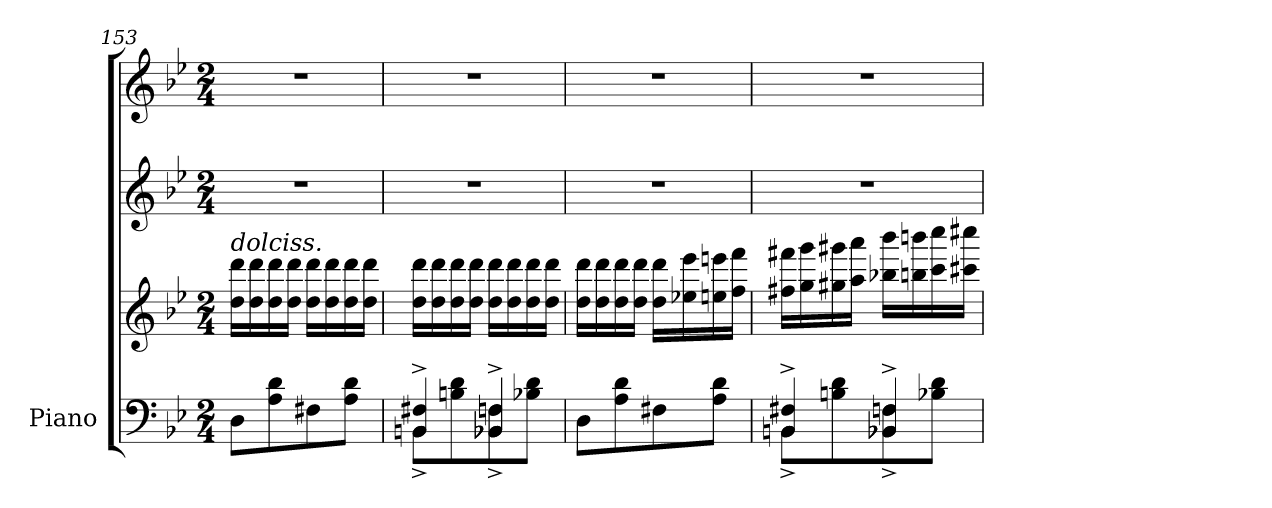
**kern	**kern	**kern	**kern
*part1	*part1	*part1	*part1
*staff4	*staff3	*staff2	*staff1
*I"Piano	*	*	*
*I'Pno.	*	*	*
*clefF4	*clefG2	*clefG2	*clefG2
*k[b-e-]	*k[b-e-]	*k[b-e-]	*k[b-e-]
*M2/4	*M2/4	*M2/4	*M2/4
*MM120	*MM120	*MM120	*MM120
=153	=153	=153	=153
!	!LO:TX:a:i:t=dolciss.	!	!
8D\L	16dd\ 16ddd\LL	2r	2r
.	16dd\ 16ddd\	.	.
8A\ 8d\	16dd\ 16ddd\	.	.
.	16dd\ 16ddd\JJ	.	.
8F#X\	16dd\ 16ddd\LL	.	.
.	16dd\ 16ddd\	.	.
8A\ 8d\J	16dd\ 16ddd\	.	.
.	16dd\ 16ddd\JJ	.	.
=154	=154	=154	=154
*^	*	*	*
4BBn/^ 4F#X/^	8BB^\L	16dd\ 16ddd\LL	2r	2r
.	.	16dd\ 16ddd\	.	.
.	8Bn\ 8d\	16dd\ 16ddd\	.	.
.	.	16dd\ 16ddd\JJ	.	.
4BB-X/^ 4Fn/^	8BB-\^ 8F\^	16dd\ 16ddd\LL	.	.
.	.	16dd\ 16ddd\	.	.
.	8B-X\ 8d\J	16dd\ 16ddd\	.	.
.	.	16dd\ 16ddd\JJ	.	.
*v	*v	*	*	*
!!LO:LB:g=z
=155	=155	=155	=155
8D\L	16dd\ 16ddd\LL	2r	2r
.	16dd\ 16ddd\	.	.
8A\ 8d\	16dd\ 16ddd\	.	.
.	16dd\ 16ddd\JJ	.	.
8F#X\	16dd\ 16ddd\LL	.	.
.	16ee-X\ 16eee-\	.	.
8A\ 8d\J	16een\ 16eeen\	.	.
.	16ff\ 16fff\JJ	.	.
=156	=156	=156	=156
*^	*	*	*
4BBn/^ 4F#X/^	8BB^\L	16ff#X\ 16fff#X\LL	2r	2r
.	.	16gg\ 16ggg\	.	.
.	8Bn\ 8d\	16gg#X\ 16ggg#X\	.	.
.	.	16aa\ 16aaa\JJ	.	.
4BB-X/^ 4Fn/^	8BB-\^ 8F\^	16bb-X\ 16bbb-\LL	.	.
.	.	16bbn\ 16bbbn\	.	.
.	8B-X\ 8d\J	16ccc\ 16cccc\	.	.
.	.	16ccc#X\ 16cccc#X\JJ	.	.
*v	*v	*	*	*
=	=	=	=
*-	*-	*-	*-
